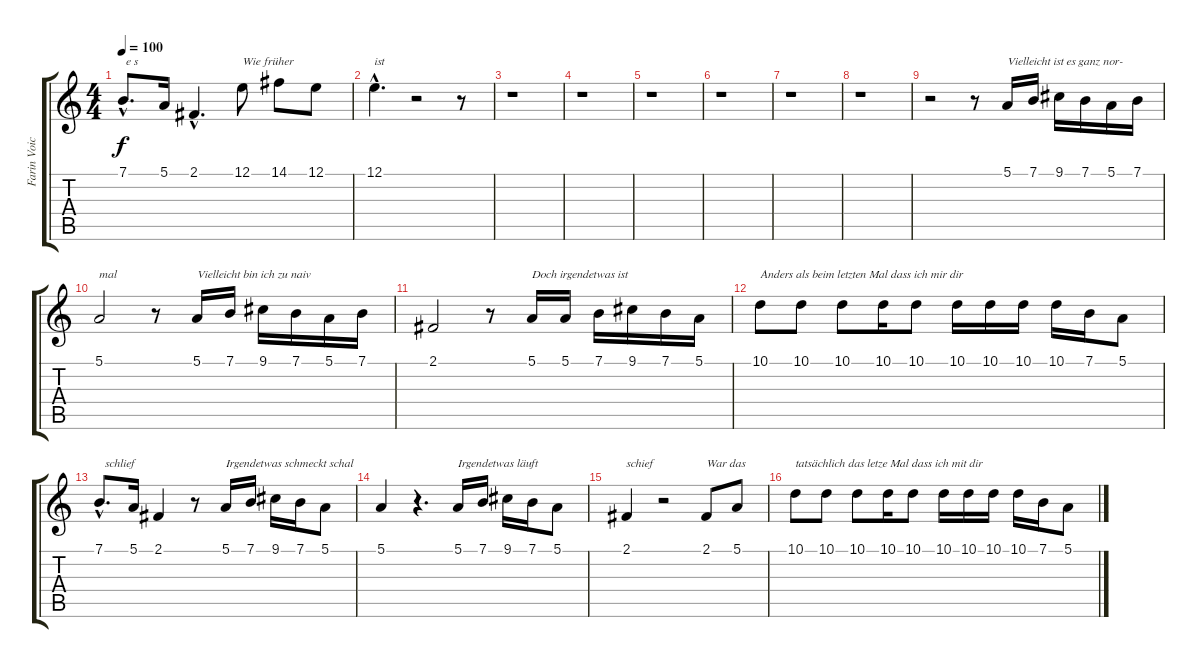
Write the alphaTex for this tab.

\track ("Farin Voice" "Farin Voic") {instrument frenchhorn}
\staff {score tabs}
\tuning (E4 B3 G3 D3 A2 E2) {hide}
\ts (4 4)
\tempo 100
\clef g2
\ks c
7.1{hac}.8{d txt " e s" dy f} 5.1.16 2.1{hac}.4{d} 12.1.8{txt "Wie früher "} 14.1.8 12.1.8 |
12.1{hac}.4{d txt "ist"} r.2 r.8 |
r.1 |
r.1 |
r.1 |
r.1 |
r.1 |
r.1 |
r.2 r.8 5.1.16{txt "Vielleicht ist es ganz nor-"} 7.1.16 9.1.16 7.1.16 5.1.16 7.1.16 |
5.1.2{txt "mal"} r.8 5.1.16{txt "Vielleicht bin ich zu naiv"} 7.1.16 9.1.16 7.1.16 5.1.16 7.1.16 |
2.1.2 r.8 5.1.16{txt "Doch irgendetwas ist"} 5.1.16 7.1.16 9.1.16 7.1.16 5.1.16 |
10.1.8{txt "Anders als beim letzten Mal dass ich mir dir "} 10.1.8 10.1.8 10.1.16 10.1.8 10.1.16 10.1.16 10.1.16 10.1.16 7.1.16 5.1.8 |
7.1{hac}.8{d txt "  schlief"} 5.1.16 2.1.4 r.8 5.1.16{txt "Irgendetwas schmeckt schal"} 7.1.16 9.1.16 7.1.16 5.1.8 |
5.1.4 r.4{d} 5.1.16{txt "Irgendetwas läuft"} 7.1.16 9.1.16 7.1.16 5.1.8 |
2.1.4{txt "schief"} r.2 2.1.8{txt "War das"} 5.1.8 |
10.1.8{txt "tatsächlich das letze Mal dass ich mit dir"} 10.1.8 10.1.8 10.1.16 10.1.8 10.1.16 10.1.16 10.1.16 10.1.16 7.1.16 5.1.8
